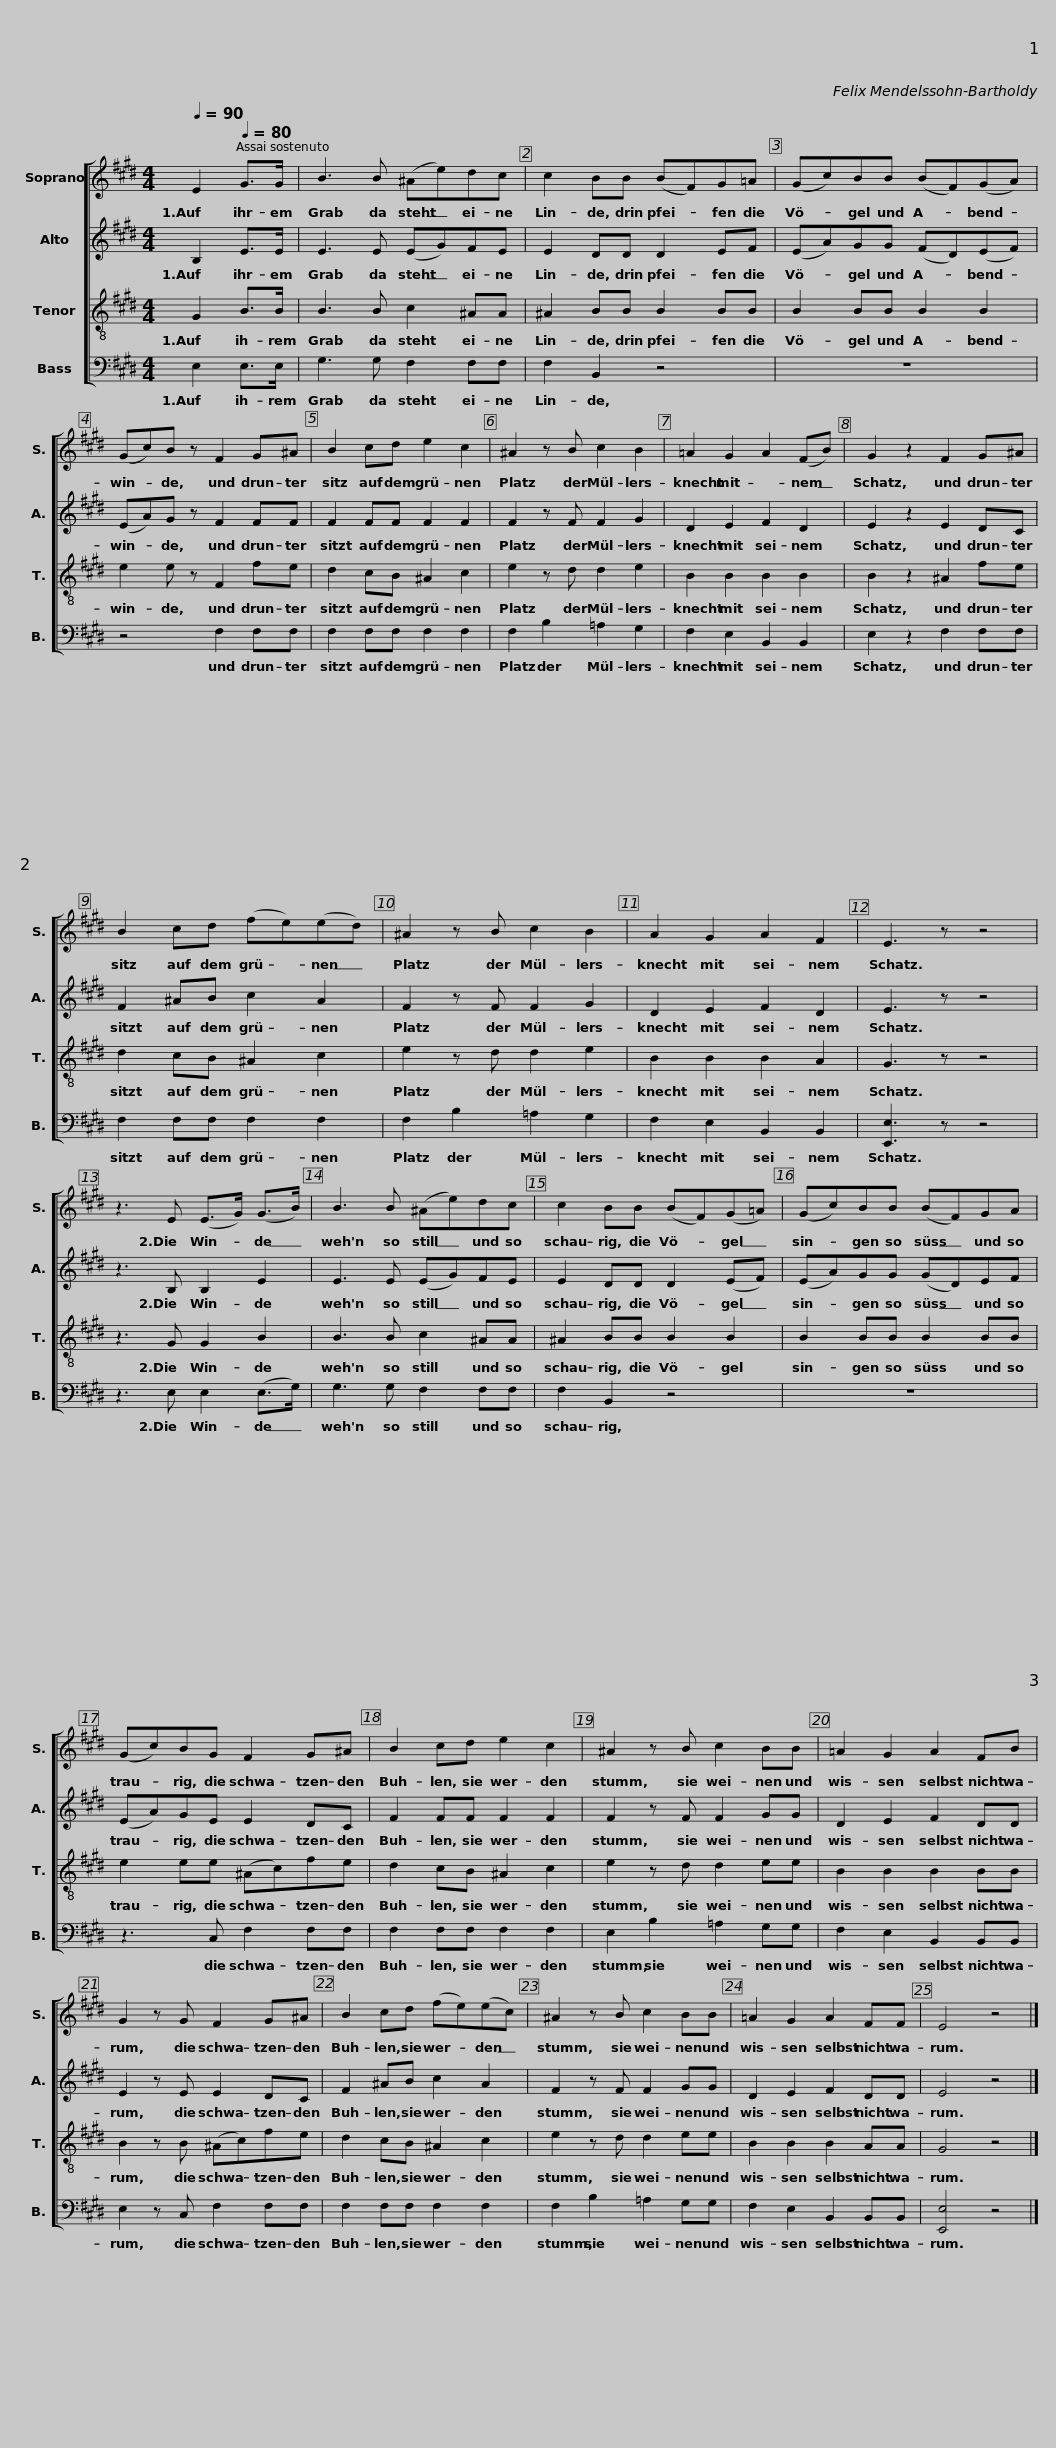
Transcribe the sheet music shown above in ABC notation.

X:1
%%score [ 1 2 3 4 ]
L:1/8
Q:1/4=90
M:4/4
I:linebreak $
K:E
V:1 treble
V:2 treble
V:3 treble-8
V:4 bass
V:1
 E2[Q:1/4=80] G>G | B3 B (^Ae)dc | c2 BB (BF)G=A | (Gc)BB (BF)(GA) |$ (Gc)B z F2 G^A | %5
 B2 cd e2 c2 | ^A2 z B c2 B2 | =A2 G2 A2 (FB) |$ G2 z2 F2 G^A | B2 cd (fe)(ed) | %10
 ^A2 z B c2 B2 | A2 G2 A2 F2 |$ E3 z z4 | z3 E (E>G) (G>B) | B3 B (^Ae)dc | %15
 c2 BB (BF)(G=A) |$ (Gc)BB (BF)GA | (Gc)BG F2 G^A | B2 cd e2 c2 |$ ^A2 z B c2 BB | %20
 =A2 G2 A2 FB | G2 z G F2 G^A |$ B2 cd (fe)(ec) | ^A2 z B c2 BB | =A2 G2 A2 FF | %25
 E4 z4 |] %26
V:2
 B,2 E>E | E3 E (EG)FE | E2 DD D2 EF | (EA)GG (FD)(EF) |$ (EA)G z F2 FF | %5
 F2 FF F2 F2 | F2 z F F2 G2 | D2 E2 F2 D2 |$ E2 z2 E2 DC | F2 ^AB c2 A2 | %10
 F2 z F F2 G2 | D2 E2 F2 D2 |$ E3 z z4 | z3 B, B,2 E2 | E3 E (EG)FE | %15
 E2 DD D2 (EF) |$ (EA)GG (GD)EF | (EA)GE E2 DC | F2 FF F2 F2 |$ F2 z F F2 GG | %20
 D2 E2 F2 DD | E2 z E E2 DC |$ F2 ^AB c2 A2 | F2 z F F2 GG | D2 E2 F2 DD | %25
 E4 z4 |] %26
V:3
 G2 B>B | B3 B c2 ^AA | ^A2 BB B2 BB | B2 BB B2 B2 |$ e2 e z F2 fe | %5
 d2 cB ^A2 c2 | e2 z d d2 e2 | B2 B2 B2 B2 |$ B2 z2 ^A2 fe | d2 cB ^A2 c2 | %10
 e2 z d d2 e2 | B2 B2 B2 A2 |$ G3 z z4 | z3 G G2 B2 | B3 B c2 ^AA | %15
 ^A2 BB B2 B2 |$ B2 BB B2 BB | e2 ee (^Ac)fe | d2 cB ^A2 c2 |$ e2 z d d2 ee | %20
 B2 B2 B2 BB | B2 z B (^Ac)fe |$ d2 cB ^A2 c2 | e2 z d d2 ee | B2 B2 B2 AA | %25
 G4 z4 |] %26
V:4
 E,2 E,>E, | G,3 G, F,2 F,F, | F,2 B,,2 z4 | z8 |$ z4 F,2 F,F, | %5
 F,2 F,F, F,2 F,2 | F,2 B,2 =A,2 G,2 | F,2 E,2 B,,2 B,,2 |$ E,2 z2 F,2 F,F, | F,2 F,F, F,2 F,2 | %10
 F,2 B,2 =A,2 G,2 | F,2 E,2 B,,2 B,,2 |$ [E,,E,]3 z z4 | z3 E, E,2 (E,>G,) | G,3 G, F,2 F,F, | %15
 F,2 B,,2 z4 |$ z8 | z3 C, F,2 F,F, | F,2 F,F, F,2 F,2 |$ E,2 B,2 =A,2 G,G, | %20
 F,2 E,2 B,,2 B,,B,, | E,2 z C, F,2 F,F, |$ F,2 F,F, F,2 F,2 | F,2 B,2 =A,2 G,G, | F,2 E,2 B,,2 B,,B,, | %25
 [E,,E,]4 z4 |] %26
